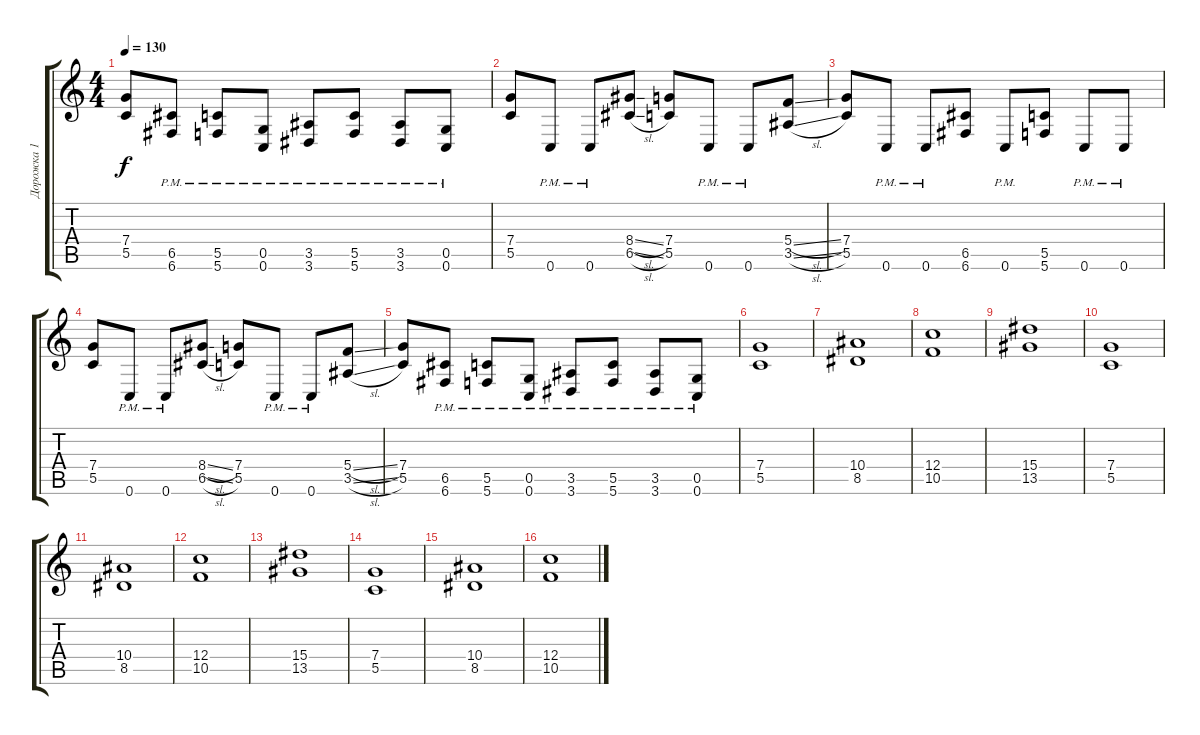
\track ("Дорожка 1" "Дорожка 1") {instrument distortionguitar}
\staff {score tabs}
\tuning (D4 A3 F3 C3 G2 C2) {hide}
\ts (4 4)
\tempo 130
\clef g2
\ks c
(7.4 5.5).8{dy f} (6.5{pm} 6.6{pm}).8 (5.5{pm} 5.6{pm}).8 (0.5{pm} 0.6{pm}).8 (3.5{pm} 3.6{pm}).8 (5.5{pm} 5.6{pm}).8 (3.5{pm} 3.6{pm}).8 (0.5{pm} 0.6{pm}).8 |
(7.4 5.5).8 0.6{pm}.8 0.6{pm}.8 (8.4{sl} 6.5{sl}).8 (7.4 5.5).8 0.6{pm}.8 0.6{pm}.8 (5.4{sl} 3.5{sl}).8 |
(7.4 5.5).8 0.6{pm}.8 0.6{pm}.8 (6.5 6.6).8 0.6{pm}.8 (5.5 5.6).8 0.6{pm}.8 0.6{pm}.8 |
(7.4 5.5).8 0.6{pm}.8 0.6{pm}.8 (8.4{sl} 6.5{sl}).8 (7.4 5.5).8 0.6{pm}.8 0.6{pm}.8 (5.4{sl} 3.5{sl}).8 |
(7.4 5.5).8 (6.5{pm} 6.6{pm}).8 (5.5{pm} 5.6{pm}).8 (0.5{pm} 0.6{pm}).8 (3.5{pm} 3.6{pm}).8 (5.5{pm} 5.6{pm}).8 (3.5{pm} 3.6{pm}).8 (0.5{pm} 0.6{pm}).8 |
(7.4 5.5).1 |
(10.4 8.5).1 |
(12.4 10.5).1 |
(15.4 13.5).1 |
(7.4 5.5).1 |
(10.4 8.5).1 |
(12.4 10.5).1 |
(15.4 13.5).1 |
(7.4 5.5).1 |
(10.4 8.5).1 |
(12.4 10.5).1
